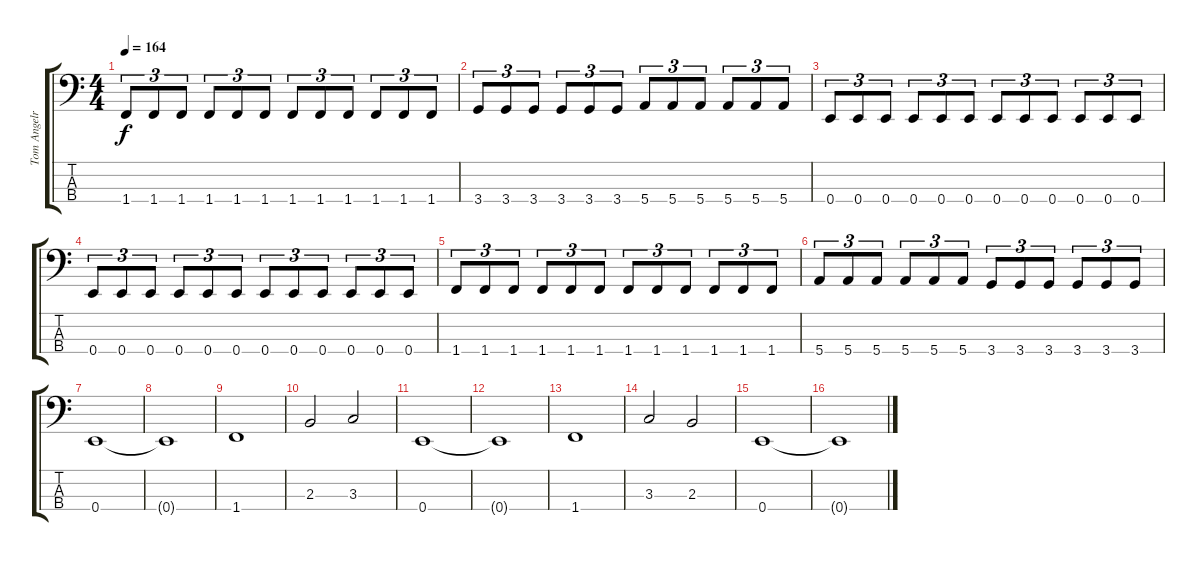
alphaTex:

\track ("Tom Angelripper" "Tom Angelr") {instrument electricbasspick}
\staff {score tabs}
\tuning (G2 D2 A1 E1) {hide}
\ts (4 4)
\tempo 164
\clef f4
\ks c
1.4.8{tu (3 2) dy f} 1.4.8{tu (3 2)} 1.4.8{tu (3 2)} 1.4.8{tu (3 2)} 1.4.8{tu (3 2)} 1.4.8{tu (3 2)} 1.4.8{tu (3 2)} 1.4.8{tu (3 2)} 1.4.8{tu (3 2)} 1.4.8{tu (3 2)} 1.4.8{tu (3 2)} 1.4.8{tu (3 2)} |
3.4.8{tu (3 2)} 3.4.8{tu (3 2)} 3.4.8{tu (3 2)} 3.4.8{tu (3 2)} 3.4.8{tu (3 2)} 3.4.8{tu (3 2)} 5.4.8{tu (3 2)} 5.4.8{tu (3 2)} 5.4.8{tu (3 2)} 5.4.8{tu (3 2)} 5.4.8{tu (3 2)} 5.4.8{tu (3 2)} |
0.4.8{tu (3 2)} 0.4.8{tu (3 2)} 0.4.8{tu (3 2)} 0.4.8{tu (3 2)} 0.4.8{tu (3 2)} 0.4.8{tu (3 2)} 0.4.8{tu (3 2)} 0.4.8{tu (3 2)} 0.4.8{tu (3 2)} 0.4.8{tu (3 2)} 0.4.8{tu (3 2)} 0.4.8{tu (3 2)} |
0.4.8{tu (3 2)} 0.4.8{tu (3 2)} 0.4.8{tu (3 2)} 0.4.8{tu (3 2)} 0.4.8{tu (3 2)} 0.4.8{tu (3 2)} 0.4.8{tu (3 2)} 0.4.8{tu (3 2)} 0.4.8{tu (3 2)} 0.4.8{tu (3 2)} 0.4.8{tu (3 2)} 0.4.8{tu (3 2)} |
1.4.8{tu (3 2)} 1.4.8{tu (3 2)} 1.4.8{tu (3 2)} 1.4.8{tu (3 2)} 1.4.8{tu (3 2)} 1.4.8{tu (3 2)} 1.4.8{tu (3 2)} 1.4.8{tu (3 2)} 1.4.8{tu (3 2)} 1.4.8{tu (3 2)} 1.4.8{tu (3 2)} 1.4.8{tu (3 2)} |
5.4.8{tu (3 2)} 5.4.8{tu (3 2)} 5.4.8{tu (3 2)} 5.4.8{tu (3 2)} 5.4.8{tu (3 2)} 5.4.8{tu (3 2)} 3.4.8{tu (3 2)} 3.4.8{tu (3 2)} 3.4.8{tu (3 2)} 3.4.8{tu (3 2)} 3.4.8{tu (3 2)} 3.4.8{tu (3 2)} |
0.4.1 |
0.4{t}.1 |
1.4.1 |
2.3.2 3.3.2 |
0.4.1 |
0.4{t}.1 |
1.4.1 |
3.3.2 2.3.2 |
0.4.1 |
0.4{t}.1
